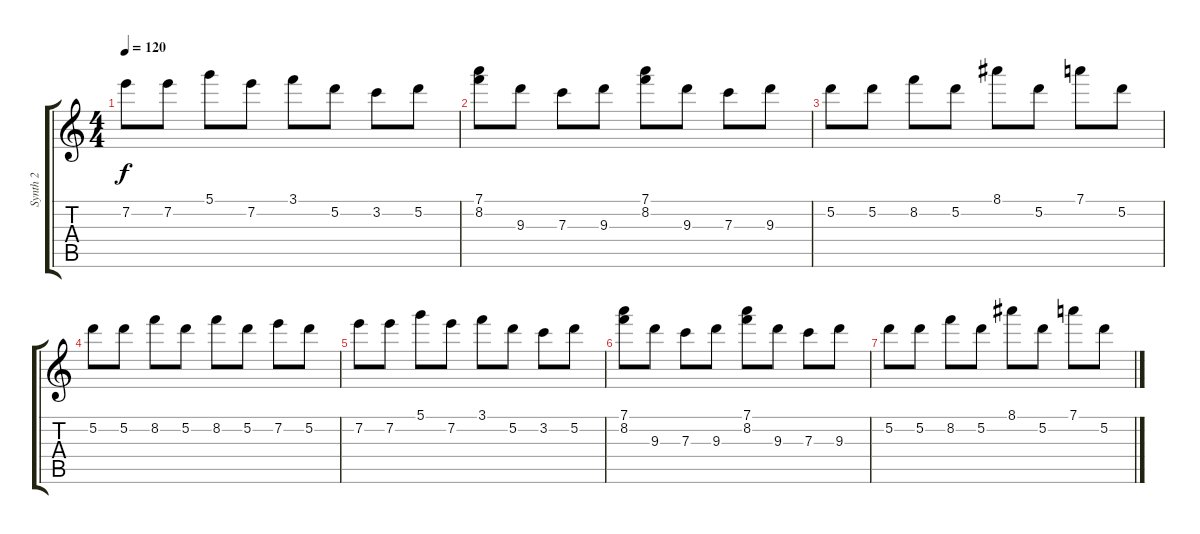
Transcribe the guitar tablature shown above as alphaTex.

\track ("Synth 2" "Synth 2") {instrument musicbox}
\staff {score tabs}
\tuning (D6 A5 F5 C5 G4 C4) {hide}
\ts (4 4)
\tempo 120
\clef g2
\ks c
7.2.8{dy f} 7.2.8 5.1.8 7.2.8 3.1.8 5.2.8 3.2.8 5.2.8 |
(7.1 8.2).8 9.3.8 7.3.8 9.3.8 (7.1 8.2).8 9.3.8 7.3.8 9.3.8 |
5.2.8 5.2.8 8.2.8 5.2.8 8.1.8 5.2.8 7.1.8 5.2.8 |
5.2.8 5.2.8 8.2.8 5.2.8 8.2.8 5.2.8 7.2.8 5.2.8 |
7.2.8 7.2.8 5.1.8 7.2.8 3.1.8 5.2.8 3.2.8 5.2.8 |
(7.1 8.2).8 9.3.8 7.3.8 9.3.8 (7.1 8.2).8 9.3.8 7.3.8 9.3.8 |
5.2.8 5.2.8 8.2.8 5.2.8 8.1.8 5.2.8 7.1.8 5.2.8
